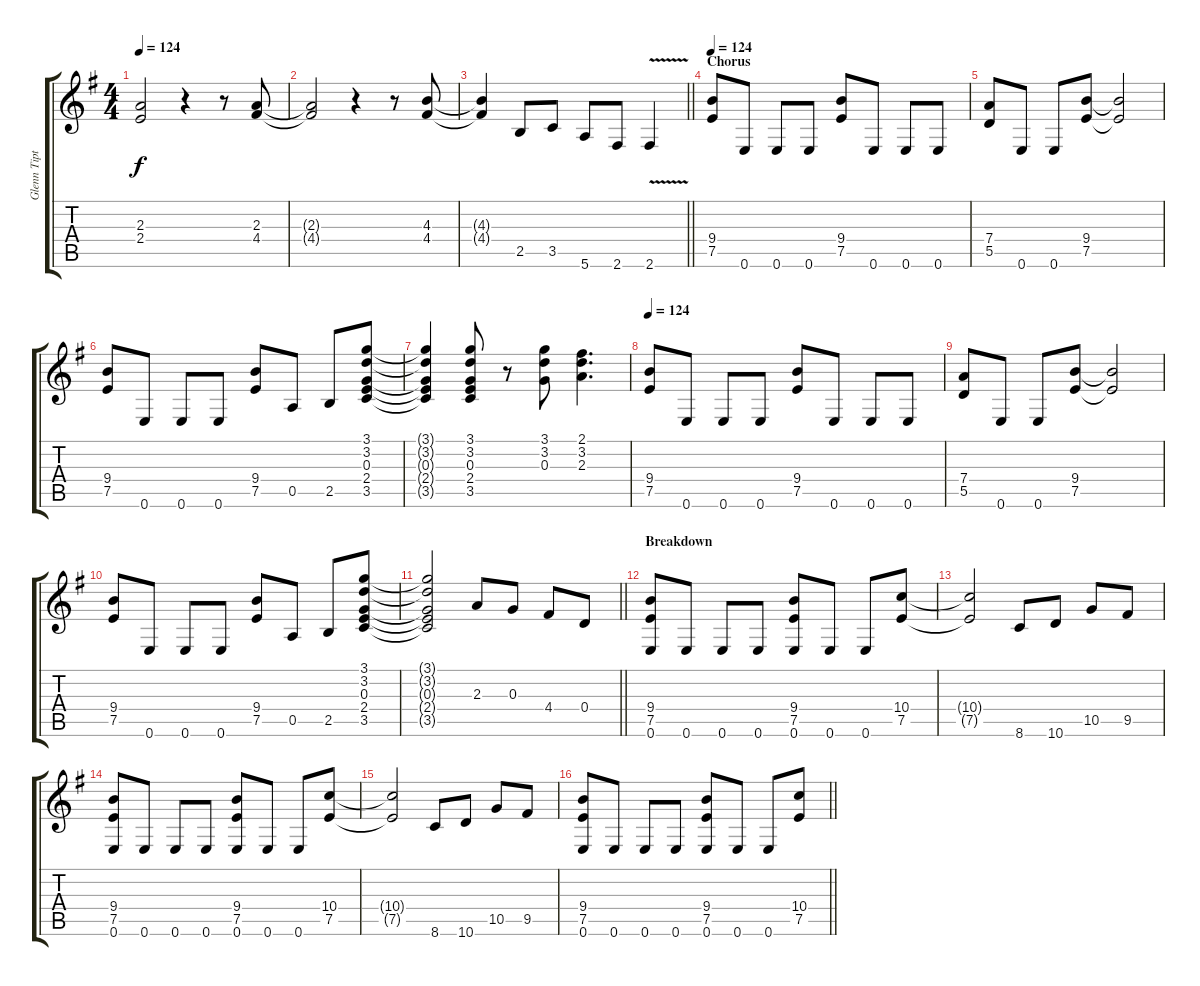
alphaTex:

\track ("Glenn Tipton" "Glenn Tipt") {instrument distortionguitar}
\staff {score tabs}
\tuning (E4 B3 G3 D3 A2 E2) {hide}
\ts (4 4)
\tempo 124
\clef g2
\ks g
(2.3{t} 2.4{t}).2{dy f} r.4 r.8 (2.3 4.4).8 |
(2.3{t} 4.4{t}).2 r.4 r.8 (4.3 4.4).8 |
\barLineRight lightlight
(4.3{t} 4.4{t}).4 2.5.8 3.5.8 5.6.8 2.6.8 2.6{v}.4 |
\section ("" "Chorus")
\tempo 124
(9.4 7.5).8 0.6.8 0.6.8 0.6.8 (9.4 7.5).8 0.6.8 0.6.8 0.6.8 |
(7.4 5.5).8 0.6.8 0.6.8 (9.4 7.5).8 (9.4{t} 7.5{t}).2 |
(9.4 7.5).8 0.6.8 0.6.8 0.6.8 (9.4 7.5).8 0.5.8 2.5.8 (3.1 3.2 0.3 2.4 3.5).8 |
(3.1{t} 3.2{t} 0.3{t} 2.4{t} 3.5{t}).4 (3.1 3.2 0.3 2.4 3.5).8 r.8 (3.1 3.2 0.3).8 (2.1 3.2 2.3).4{d} |
\tempo 124
(9.4 7.5).8 0.6.8 0.6.8 0.6.8 (9.4 7.5).8 0.6.8 0.6.8 0.6.8 |
(7.4 5.5).8 0.6.8 0.6.8 (9.4 7.5).8 (9.4{t} 7.5{t}).2 |
(9.4 7.5).8 0.6.8 0.6.8 0.6.8 (9.4 7.5).8 0.5.8 2.5.8 (3.1 3.2 0.3 2.4 3.5).8 |
\barLineRight lightlight
(3.1{t} 3.2{t} 0.3{t} 2.4{t} 3.5{t}).2 2.3.8 0.3.8 4.4.8 0.4.8 |
\section ("" "Breakdown")
(9.4 7.5 0.6).8 0.6.8 0.6.8 0.6.8 (9.4 7.5 0.6).8 0.6.8 0.6.8 (10.4 7.5).8 |
(10.4{t} 7.5{t}).2 8.6.8 10.6.8 10.5.8 9.5.8 |
(9.4 7.5 0.6).8 0.6.8 0.6.8 0.6.8 (9.4 7.5 0.6).8 0.6.8 0.6.8 (10.4 7.5).8 |
(10.4{t} 7.5{t}).2 8.6.8 10.6.8 10.5.8 9.5.8 |
\barLineRight lightlight
(9.4 7.5 0.6).8 0.6.8 0.6.8 0.6.8 (9.4 7.5 0.6).8 0.6.8 0.6.8 (10.4 7.5).8
